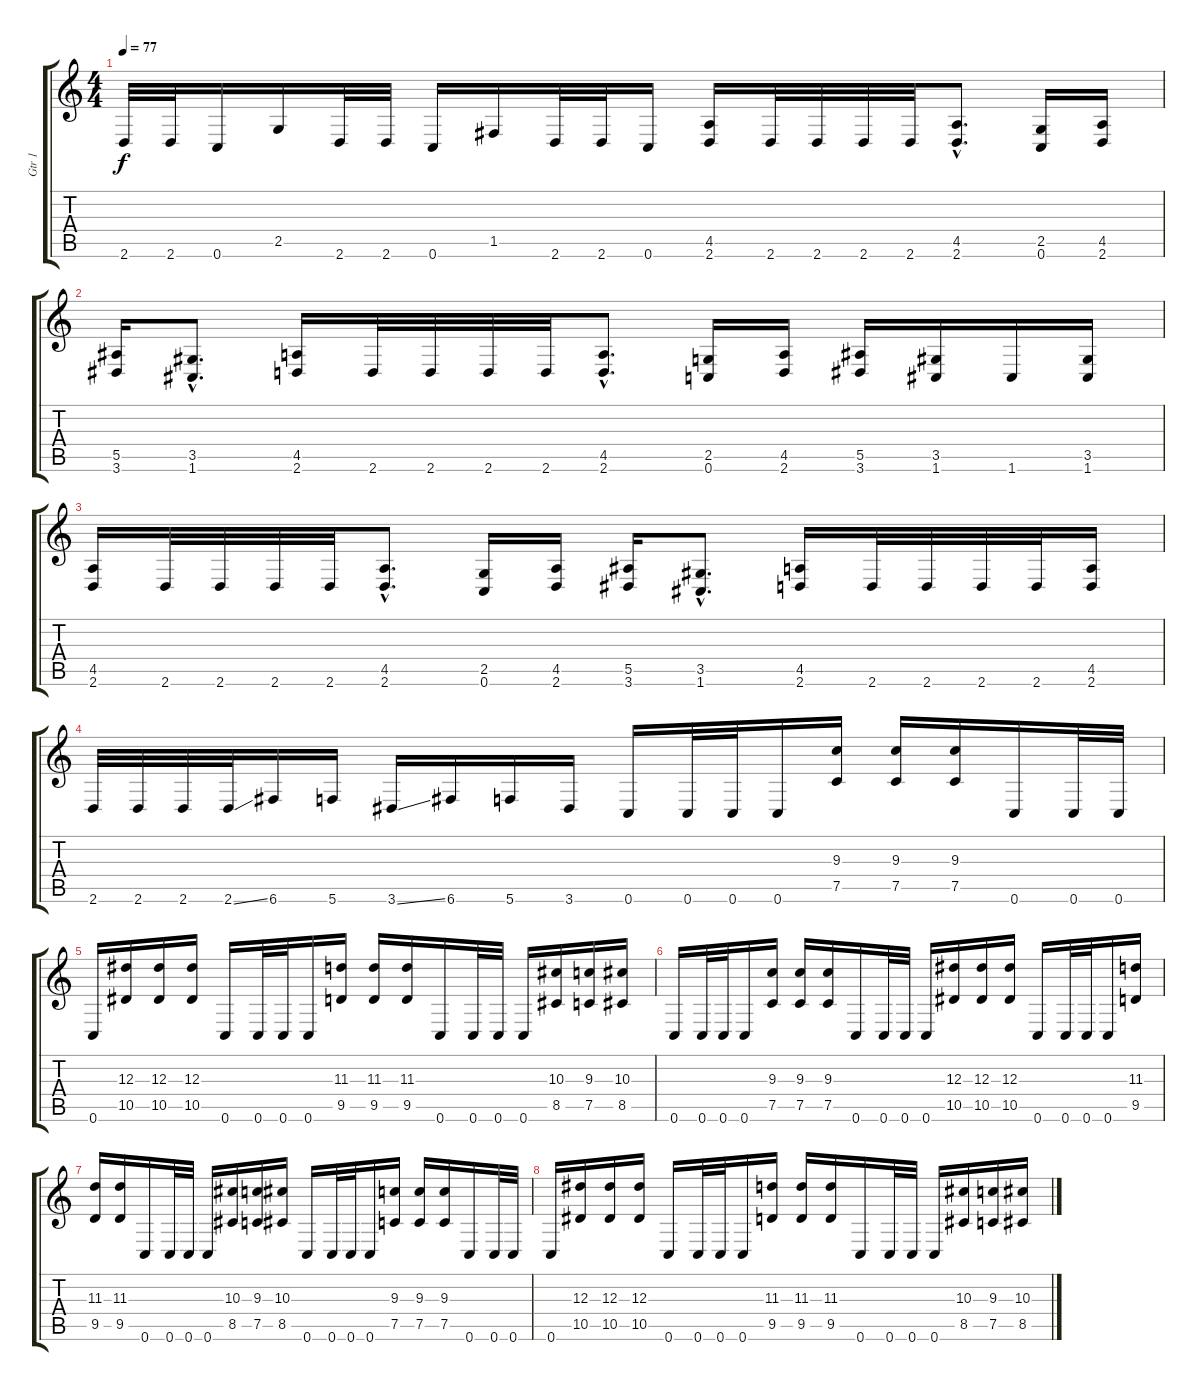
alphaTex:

\track ("Gtr 1" "Gtr 1") {instrument distortionguitar}
\staff {score tabs}
\tuning (C4 G3 Eb3 Bb2 F2 C2) {hide}
\ts (4 4)
\tempo 77
\clef g2
\ks c
2.6.32{dy f} 2.6.32 0.6.16 2.5.16 2.6.32 2.6.32 0.6.16 1.5.16 2.6.32 2.6.32 0.6.16 (4.5 2.6).16 2.6.32 2.6.32 2.6.32 2.6.32 (4.5{hac} 2.6{hac}).8{d} (2.5 0.6).16 (4.5 2.6).16 |
(5.5 3.6).16 (3.5{hac} 1.6{hac}).8{d} (4.5 2.6).16 2.6.32 2.6.32 2.6.32 2.6.32 (4.5{hac} 2.6{hac}).8{d} (2.5 0.6).16 (4.5 2.6).16 (5.5 3.6).16 (3.5 1.6).16 1.6.16 (3.5 1.6).16 |
(4.5 2.6).16 2.6.32 2.6.32 2.6.32 2.6.32 (4.5{hac} 2.6{hac}).8{d} (2.5 0.6).16 (4.5 2.6).16 (5.5 3.6).16 (3.5{hac} 1.6{hac}).8{d} (4.5 2.6).16 2.6.32 2.6.32 2.6.32 2.6.32 (4.5 2.6).16 |
2.6.32 2.6.32 2.6.32 2.6{ss}.32 6.6.16 5.6.16 3.6{ss}.16 6.6.16 5.6.16 3.6.16 0.6.16 0.6.32 0.6.32 0.6.16 (9.3 7.5).16 (9.3 7.5).16 (9.3 7.5).16 0.6.16 0.6.32 0.6.32 |
0.6.16 (12.3 10.5).16 (12.3 10.5).16 (12.3 10.5).16 0.6.16 0.6.32 0.6.32 0.6.16 (11.3 9.5).16 (11.3 9.5).16 (11.3 9.5).16 0.6.16 0.6.32 0.6.32 0.6.16 (10.3 8.5).16 (9.3 7.5).16 (10.3 8.5).16 |
0.6.16 0.6.32 0.6.32 0.6.16 (9.3 7.5).16 (9.3 7.5).16 (9.3 7.5).16 0.6.16 0.6.32 0.6.32 0.6.16 (12.3 10.5).16 (12.3 10.5).16 (12.3 10.5).16 0.6.16 0.6.32 0.6.32 0.6.16 (11.3 9.5).16 |
(11.3 9.5).16 (11.3 9.5).16 0.6.16 0.6.32 0.6.32 0.6.16 (10.3 8.5).16 (9.3 7.5).16 (10.3 8.5).16 0.6.16 0.6.32 0.6.32 0.6.16 (9.3 7.5).16 (9.3 7.5).16 (9.3 7.5).16 0.6.16 0.6.32 0.6.32 |
0.6.16 (12.3 10.5).16 (12.3 10.5).16 (12.3 10.5).16 0.6.16 0.6.32 0.6.32 0.6.16 (11.3 9.5).16 (11.3 9.5).16 (11.3 9.5).16 0.6.16 0.6.32 0.6.32 0.6.16 (10.3 8.5).16 (9.3 7.5).16 (10.3 8.5).16
